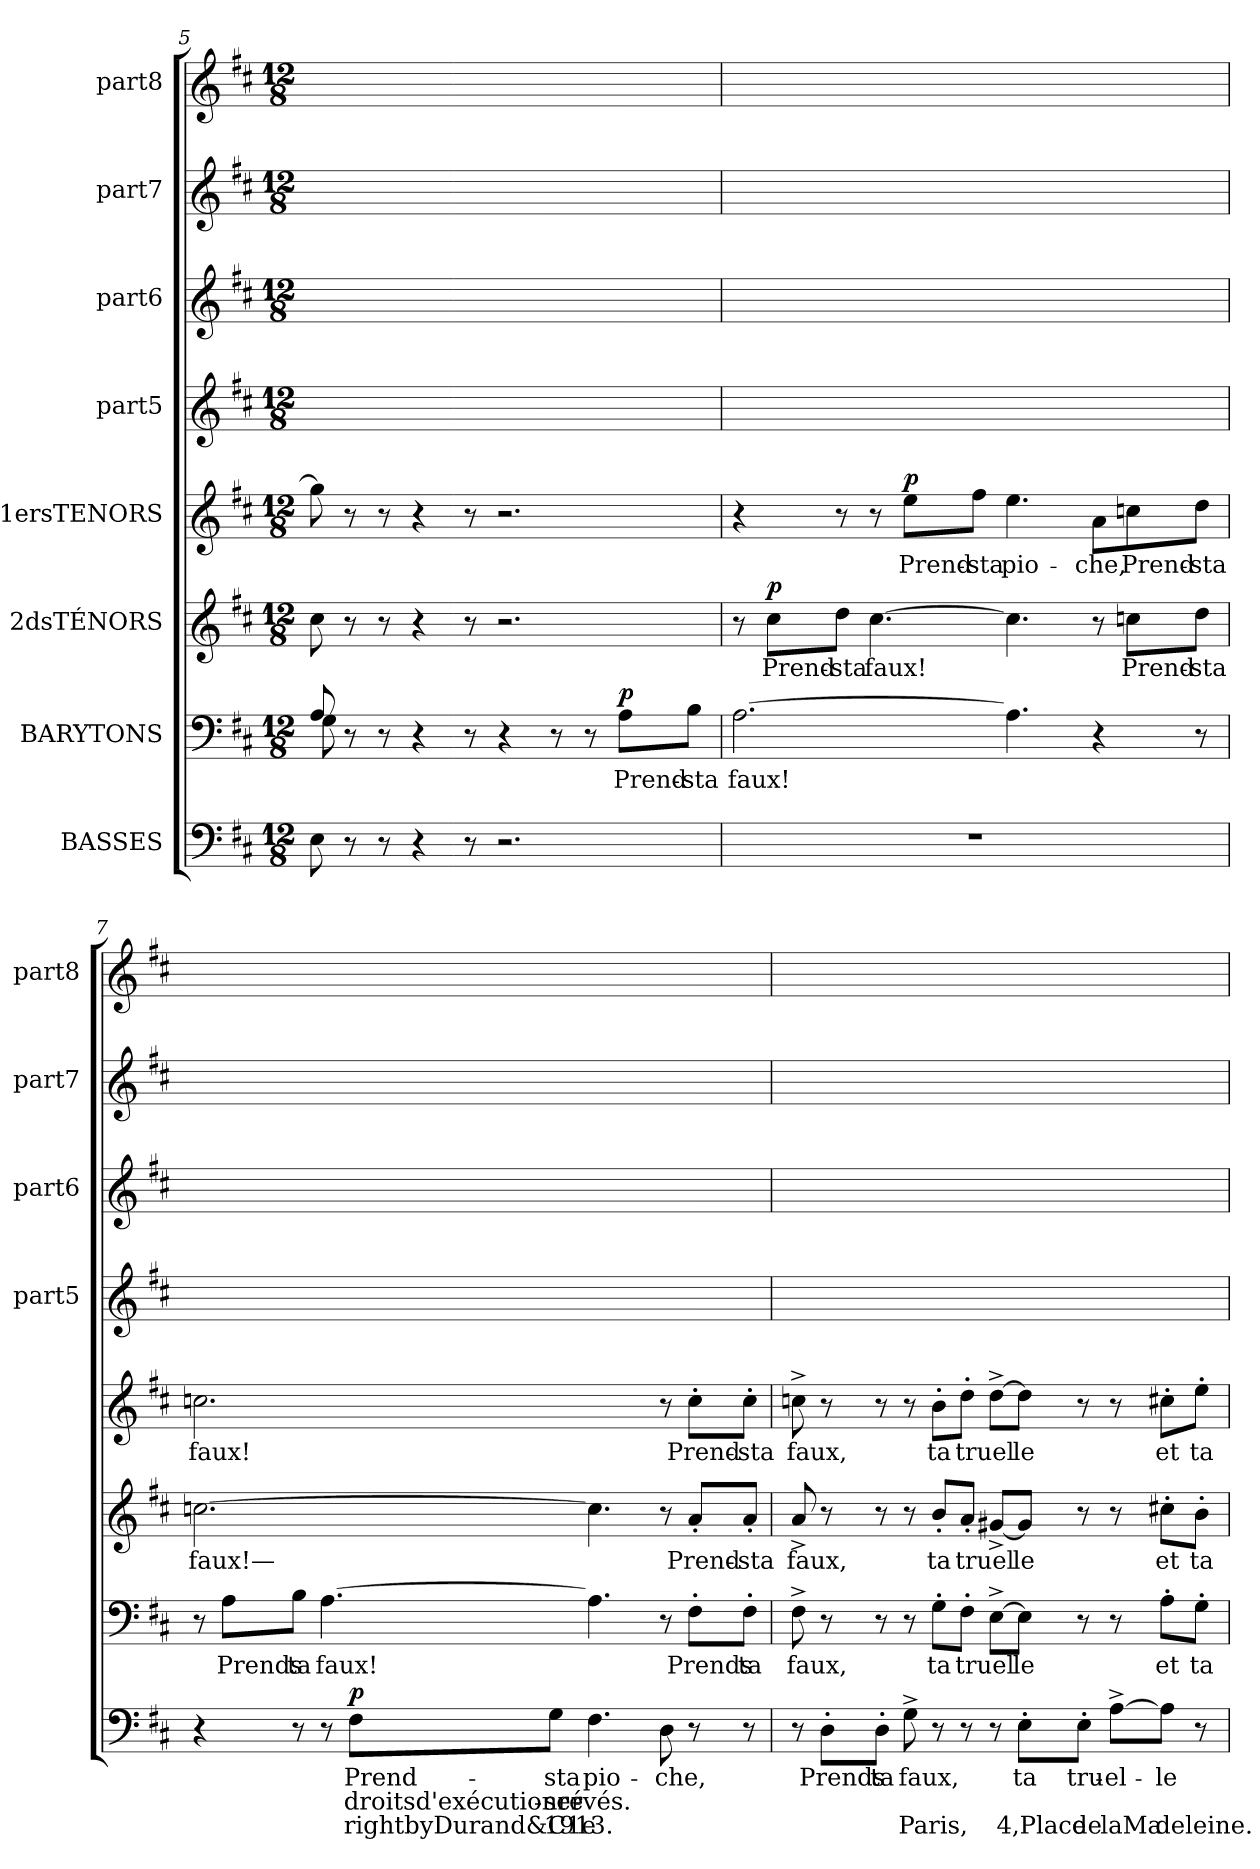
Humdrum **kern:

**kern	**text	**text	**text	**dynam	**kern	**text	**dynam	**kern	**text	**dynam	**kern	**text	**dynam	**kern	**kern	**kern	**kern
*part8	*part8	*part8	*part8	*part8	*part7	*part7	*part7	*part6	*part6	*part6	*part5	*part5	*part5	*part4	*part3	*part2	*part1
*staff8	*staff8	*staff8	*staff8	*staff8	*staff7	*staff7	*staff7	*staff6	*staff6	*staff6	*staff5	*staff5	*staff5	*staff4	*staff3	*staff2	*staff1
*I"BASSES	*	*	*	*	*I"BARYTONS	*	*	*I"2dsTÉNORS	*	*	*I"1ersTENORS	*	*	*I"part5	*I"part6	*I"part7	*I"part8
*	*	*	*	*	*	*	*	*	*	*	*	*	*	*I'part5	*I'part6	*I'part7	*I'part8
*clefF4	*	*	*	*	*clefF4	*	*	*clefG2	*	*	*clefG2	*	*	*clefG2	*clefG2	*clefG2	*clefG2
*k[f#c#]	*	*	*	*	*k[f#c#]	*	*	*k[f#c#]	*	*	*k[f#c#]	*	*	*k[f#c#]	*k[f#c#]	*k[f#c#]	*k[f#c#]
*M12/8	*	*	*	*	*M12/8	*	*	*M12/8	*	*	*M12/8	*	*	*M12/8	*M12/8	*M12/8	*M12/8
=5	=5	=5	=5	=5	=5	=5	=5	=5	=5	=5	=5	=5	=5	=5	=5	=5	=5
*	*	*	*	*	*^	*	*	*	*	*	*	*	*	*	*	*	*
8Ei\	.	.	.	.	8Ai/	8Gj\	.	.	8cc#i\	.	.	8ggi\]	.	.	1ryy	1ryy	1ryy	1ryy
8r	.	.	.	.	8r	1ryy	.	.	8r	.	.	8r	.	.	.	.	.	.
8r	.	.	.	.	8r	.	.	.	8r	.	.	8r	.	.	.	.	.	.
4r	.	.	.	.	4r	.	.	.	4r	.	.	4r	.	.	.	.	.	.
8r	.	.	.	.	8r	.	.	.	8r	.	.	8r	.	.	.	.	.	.
2.r	.	.	.	.	4r	.	.	.	2.r	.	.	2.r	.	.	.	.	.	.
.	.	.	.	.	8r	.	.	.	.	.	.	.	.	.	2ryy	2ryy	2ryy	2ryy
.	.	.	.	.	8r	4.ryy	.	.	.	.	.	.	.	.	.	.	.	.
!	!	!	!	!	!	!	!	!LO:DY:a	!	!	!	!	!	!	!	!	!	!
.	.	.	.	.	8Ai\L	.	Prend-	p	.	.	.	.	.	.	.	.	.	.
.	.	.	.	.	8Bi\J	.	sta	.	.	.	.	.	.	.	.	.	.	.
*	*	*	*	*	*v	*v	*	*	*	*	*	*	*	*	*	*	*	*
=6	=6	=6	=6	=6	=6	=6	=6	=6	=6	=6	=6	=6	=6	=6	=6	=6	=6
1.r	.	.	.	.	[2.Ai\	faux!	.	8r	.	.	4r	.	.	1ryy	1ryy	1ryy	1ryy
!	!	!	!	!	!	!	!	!	!	!LO:DY:a	!	!	!	!	!	!	!
.	.	.	.	.	.	.	.	8cc#i\L	Prend-	p	.	.	.	.	.	.	.
.	.	.	.	.	.	.	.	8ddi\J	sta	.	8r	.	.	.	.	.	.
.	.	.	.	.	.	.	.	[4.cc#i\	faux!	.	8r	.	.	.	.	.	.
!	!	!	!	!	!	!	!	!	!	!	!	!	!LO:DY:a	!	!	!	!
.	.	.	.	.	.	.	.	.	.	.	8eei\L	Prend-	p	.	.	.	.
.	.	.	.	.	.	.	.	.	.	.	8ff#i\J	sta	.	.	.	.	.
.	.	.	.	.	4.Ai\]	.	.	4.cc#i\]	.	.	4.eei\	pio-	.	.	.	.	.
.	.	.	.	.	.	.	.	.	.	.	.	.	.	2ryy	2ryy	2ryy	2ryy
.	.	.	.	.	4r	.	.	8r	.	.	8ai\L	che,	.	.	.	.	.
.	.	.	.	.	.	.	.	8ccni\L	Prend-	.	8ccni\	Prend-	.	.	.	.	.
.	.	.	.	.	8r	.	.	8ddi\J	sta	.	8ddi\J	sta	.	.	.	.	.
!!LO:LB:g=z
=7	=7	=7	=7	=7	=7	=7	=7	=7	=7	=7	=7	=7	=7	=7	=7	=7	=7
4r	.	.	.	.	8r	.	.	[2.ccni\	faux!—	.	2.ccni\	faux!	.	1ryy	1ryy	1ryy	1ryy
.	.	.	.	.	8Ai\L	Prends	.	.	.	.	.	.	.	.	.	.	.
8r	.	.	.	.	8Bi\J	ta	.	.	.	.	.	.	.	.	.	.	.
8r	.	.	.	.	[4.Ai\	faux!	.	.	.	.	.	.	.	.	.	.	.
!	!	!	!	!LO:DY:a	!	!	!	!	!	!	!	!	!	!	!	!	!
8F#i\L	Prend-	droitsd'exécutionré-	rightbyDurand&C1e	p	.	.	.	.	.	.	.	.	.	.	.	.	.
8Gi\J	sta	ser-	1913.	.	.	.	.	.	.	.	.	.	.	.	.	.	.
4.F#i\	pio-	vés.	.	.	4.Ai\]	.	.	4.cci\]	.	.	4.ryy	.	.	.	.	.	.
.	.	.	.	.	.	.	.	.	.	.	.	.	.	2ryy	2ryy	2ryy	2ryy
8Di\	che,	.	.	.	8r	.	.	8r	.	.	8r	.	.	.	.	.	.
8r	.	.	.	.	8F#'>i\L	Prends	.	8a'<i/L	Prend-	.	8cc'>i\L	Prend-	.	.	.	.	.
8r	.	.	.	.	8F#'>i\J	ta	.	8a'<i/J	sta	.	8cc'>i\J	sta	.	.	.	.	.
=8	=8	=8	=8	=8	=8	=8	=8	=8	=8	=8	=8	=8	=8	=8	=8	=8	=8
8r	.	.	.	.	8F#^>i\	faux,	.	8a^>i/	faux,	.	8ccn^>i\	faux,	.	1ryy	1ryy	1ryy	1ryy
8D'>i\L	Prends	.	.	.	8r	.	.	8r	.	.	8r	.	.	.	.	.	.
8D'>i\J	ta	.	.	.	8r	.	.	8r	.	.	8r	.	.	.	.	.	.
8G^>i\	faux,	.	Paris,	.	8r	.	.	8r	.	.	8r	.	.	.	.	.	.
8r	.	.	.	.	8G'>i\L	ta	.	8b'<i/L	ta	.	8b'>i\L	ta	.	.	.	.	.
8r	.	.	.	.	8F#'>i\J	truel	.	8a'<i/J	truel	.	8dd'>i\J	truel	.	.	.	.	.
8r	.	.	.	.	[8E^>i\L	--	.	[8g#X^>i/L	--	.	[8dd^>i\L	--	.	.	.	.	.
8E'>i\L	ta	.	4,Place	.	8Ei\J]	le	.	8g#i/J]	le	.	8ddi\J]	le	.	.	.	.	.
8E'>i\J	tru-	.	de	.	8r	.	.	8r	.	.	8r	.	.	2ryy	2ryy	2ryy	2ryy
[8A^>i\L	el-	.	laMa	.	8r	.	.	8r	.	.	8r	.	.	.	.	.	.
8Ai\J]	le	.	deleine.	.	8A'>i\L	et	.	8cc#X'>i\L	et	.	8cc#X'>i\L	et	.	.	.	.	.
8r	.	.	.	.	8G'>i\J	ta	.	8b'>i\J	ta	.	8ee'>i\J	ta	.	.	.	.	.
=	=	=	=	=	=	=	=	=	=	=	=	=	=	=	=	=	=
*-	*-	*-	*-	*-	*-	*-	*-	*-	*-	*-	*-	*-	*-	*-	*-	*-	*-
